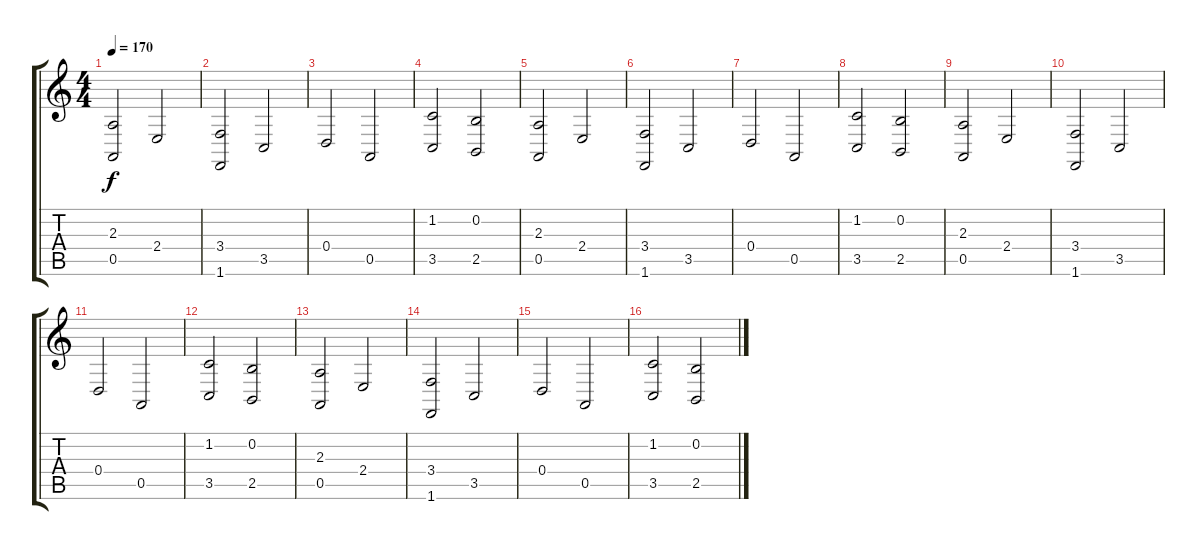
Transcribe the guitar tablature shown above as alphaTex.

\track "" {instrument stringensemble1}
\staff {score tabs}
\tuning (E4 B3 G3 D3 A2 E2) {hide}
\ts (4 4)
\tempo 170
\clef g2
\ks c
(2.3 0.5).2{dy f} 2.4.2 |
(3.4 1.6).2 3.5.2 |
0.4.2 0.5.2 |
(1.2 3.5).2 (0.2 2.5).2 |
(2.3 0.5).2 2.4.2 |
(3.4 1.6).2 3.5.2 |
0.4.2 0.5.2 |
(1.2 3.5).2 (0.2 2.5).2 |
(2.3 0.5).2 2.4.2 |
(3.4 1.6).2 3.5.2 |
0.4.2 0.5.2 |
(1.2 3.5).2 (0.2 2.5).2 |
(2.3 0.5).2 2.4.2 |
(3.4 1.6).2 3.5.2 |
0.4.2 0.5.2 |
(1.2 3.5).2 (0.2 2.5).2
